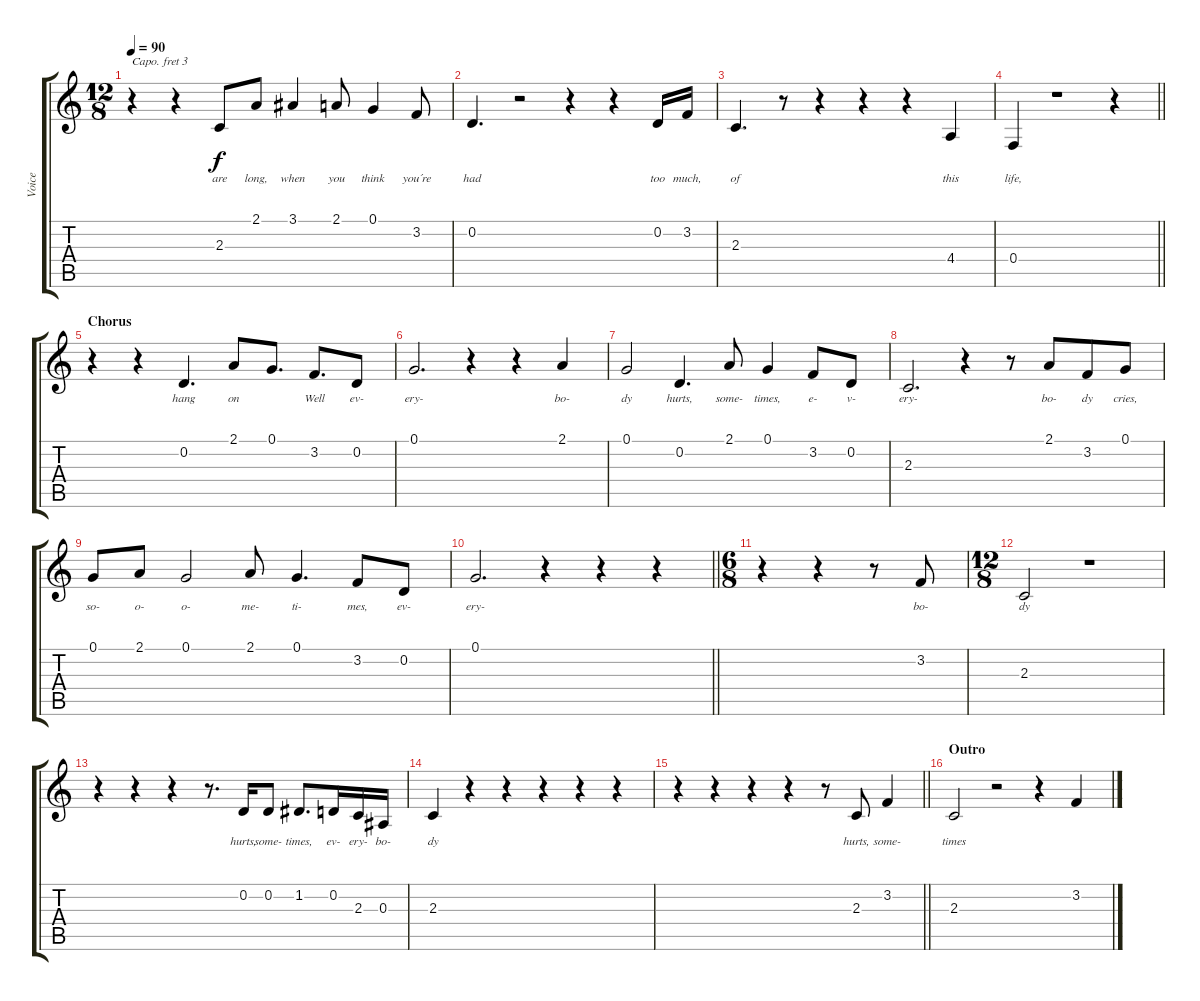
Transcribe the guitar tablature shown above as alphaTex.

\track ("Voice" "Voice") {instrument tenorsax}
\staff {score tabs}
\capo 3
\tuning (E4 B3 G3 D3 A2 E2) {hide}
\ts (12 8)
\tempo 90
\clef g2
\ks c
r.4{dy f} r.4 2.3.8{lyrics (0 "are") lyrics (1 "") lyrics (2 "") lyrics (3 "") lyrics (4 "")} 2.1.8{lyrics (0 "long,") lyrics (1 "") lyrics (2 "") lyrics (3 "") lyrics (4 "")} 3.1.4{lyrics (0 "when") lyrics (1 "") lyrics (2 "") lyrics (3 "") lyrics (4 "")} 2.1.8{lyrics (0 "you") lyrics (1 "") lyrics (2 "") lyrics (3 "") lyrics (4 "")} 0.1.4{lyrics (0 "think") lyrics (1 "") lyrics (2 "") lyrics (3 "") lyrics (4 "")} 3.2.8{lyrics (0 "you´re") lyrics (1 "") lyrics (2 "") lyrics (3 "") lyrics (4 "")} |
0.2.4{d lyrics (0 "had") lyrics (1 "") lyrics (2 "") lyrics (3 "") lyrics (4 "")} r.2 r.4 r.4 0.2.16{lyrics (0 "too") lyrics (1 "") lyrics (2 "") lyrics (3 "") lyrics (4 "")} 3.2.16{lyrics (0 "much,") lyrics (1 "") lyrics (2 "") lyrics (3 "") lyrics (4 "")} |
2.3.4{d lyrics (0 "of") lyrics (1 "") lyrics (2 "") lyrics (3 "") lyrics (4 "")} r.8 r.4 r.4 r.4 4.4.4{lyrics (0 "this") lyrics (1 "") lyrics (2 "") lyrics (3 "") lyrics (4 "")} |
\barLineRight lightlight
0.4.4{lyrics (0 "life,") lyrics (1 "") lyrics (2 "") lyrics (3 "") lyrics (4 "")} r.1 r.4 |
\section ("" "Chorus")
r.4 r.4 0.2.4{d lyrics (0 "hang") lyrics (1 "") lyrics (2 "") lyrics (3 "") lyrics (4 "")} 2.1.8{lyrics (0 "on") lyrics (1 "") lyrics (2 "") lyrics (3 "") lyrics (4 "")} 0.1.8{d lyrics (0 "") lyrics (1 "") lyrics (2 "") lyrics (3 "") lyrics (4 "")} 3.2.8{d lyrics (0 "Well") lyrics (1 "") lyrics (2 "") lyrics (3 "") lyrics (4 "")} 0.2.8{lyrics (0 "ev-") lyrics (1 "") lyrics (2 "") lyrics (3 "") lyrics (4 "")} |
0.1.2{d lyrics (0 "ery-") lyrics (1 "") lyrics (2 "") lyrics (3 "") lyrics (4 "")} r.4 r.4 2.1.4{lyrics (0 "bo-") lyrics (1 "") lyrics (2 "") lyrics (3 "") lyrics (4 "")} |
0.1.2{lyrics (0 "dy") lyrics (1 "") lyrics (2 "") lyrics (3 "") lyrics (4 "")} 0.2.4{d lyrics (0 "hurts,") lyrics (1 "") lyrics (2 "") lyrics (3 "") lyrics (4 "")} 2.1.8{lyrics (0 "some-") lyrics (1 "") lyrics (2 "") lyrics (3 "") lyrics (4 "")} 0.1.4{lyrics (0 "times,") lyrics (1 "") lyrics (2 "") lyrics (3 "") lyrics (4 "")} 3.2.8{lyrics (0 "e-") lyrics (1 "") lyrics (2 "") lyrics (3 "") lyrics (4 "")} 0.2.8{lyrics (0 "v-") lyrics (1 "") lyrics (2 "") lyrics (3 "") lyrics (4 "")} |
2.3.2{d lyrics (0 "ery-") lyrics (1 "") lyrics (2 "") lyrics (3 "") lyrics (4 "")} r.4 r.8 2.1.8{lyrics (0 "bo-") lyrics (1 "") lyrics (2 "") lyrics (3 "") lyrics (4 "")} 3.2.8{lyrics (0 "dy") lyrics (1 "") lyrics (2 "") lyrics (3 "") lyrics (4 "")} 0.1.8{lyrics (0 "cries,") lyrics (1 "") lyrics (2 "") lyrics (3 "") lyrics (4 "")} |
0.1.8{lyrics (0 "so-") lyrics (1 "") lyrics (2 "") lyrics (3 "") lyrics (4 "")} 2.1.8{lyrics (0 "o-") lyrics (1 "") lyrics (2 "") lyrics (3 "") lyrics (4 "")} 0.1.2{lyrics (0 "o-") lyrics (1 "") lyrics (2 "") lyrics (3 "") lyrics (4 "")} 2.1.8{lyrics (0 "me-") lyrics (1 "") lyrics (2 "") lyrics (3 "") lyrics (4 "")} 0.1.4{d lyrics (0 "ti-") lyrics (1 "") lyrics (2 "") lyrics (3 "") lyrics (4 "")} 3.2.8{lyrics (0 "mes,") lyrics (1 "") lyrics (2 "") lyrics (3 "") lyrics (4 "")} 0.2.8{lyrics (0 "ev-") lyrics (1 "") lyrics (2 "") lyrics (3 "") lyrics (4 "")} |
\barLineRight lightlight
0.1.2{d lyrics (0 "ery-") lyrics (1 "") lyrics (2 "") lyrics (3 "") lyrics (4 "")} r.4 r.4 r.4 |
\ts (6 8)
r.4 r.4 r.8 3.2.8{lyrics (0 "bo-") lyrics (1 "") lyrics (2 "") lyrics (3 "") lyrics (4 "")} |
\ts (12 8)
2.3.2{lyrics (0 "dy") lyrics (1 "") lyrics (2 "") lyrics (3 "") lyrics (4 "")} r.1 |
r.4 r.4 r.4 r.8{d} 0.2.16{lyrics (0 "hurts,") lyrics (1 "") lyrics (2 "") lyrics (3 "") lyrics (4 "")} 0.2.8{lyrics (0 "some-") lyrics (1 "") lyrics (2 "") lyrics (3 "") lyrics (4 "")} 1.2.8{d lyrics (0 "times,") lyrics (1 "") lyrics (2 "") lyrics (3 "") lyrics (4 "")} 0.2.16{lyrics (0 "ev-") lyrics (1 "") lyrics (2 "") lyrics (3 "") lyrics (4 "")} 2.3.16{lyrics (0 "ery-") lyrics (1 "") lyrics (2 "") lyrics (3 "") lyrics (4 "")} 0.3.16{lyrics (0 "bo-") lyrics (1 "") lyrics (2 "") lyrics (3 "") lyrics (4 "")} |
2.3.4{lyrics (0 "dy") lyrics (1 "") lyrics (2 "") lyrics (3 "") lyrics (4 "")} r.4 r.4 r.4 r.4 r.4 |
\barLineRight lightlight
r.4 r.4 r.4 r.4 r.8 2.3.8{lyrics (0 "hurts,") lyrics (1 "") lyrics (2 "") lyrics (3 "") lyrics (4 "")} 3.2.4{lyrics (0 "some-") lyrics (1 "") lyrics (2 "") lyrics (3 "") lyrics (4 "")} |
\section ("" "Outro")
2.3.2{lyrics (0 "times") lyrics (1 "") lyrics (2 "") lyrics (3 "") lyrics (4 "")} r.2 r.4 3.2.4{lyrics (0 "") lyrics (1 "") lyrics (2 "") lyrics (3 "") lyrics (4 "")}
